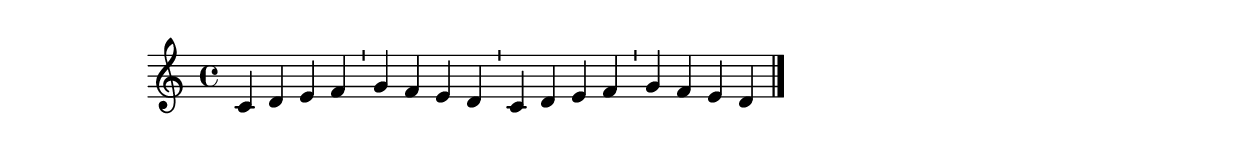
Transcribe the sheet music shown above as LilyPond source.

%% Do not edit this file; it is auto-generated from input/new
%% This file is in the public domain.
\version "2.11.65"
\header {
  lsrtags = "staff-notation"
  texidoc = "
'Tick' bar lines are often used in music where the bar line is used
only for coordination and is not meant to imply any rhythmic stress.
"
  doctitle = "Tick bar lines"
} % begin verbatim

\relative c' {
  c4 d e f \bar "'"
  g4 f e d \bar "'" 
  c4 d e f \bar "'"
  g4 f e d
  \bar "|."
}
